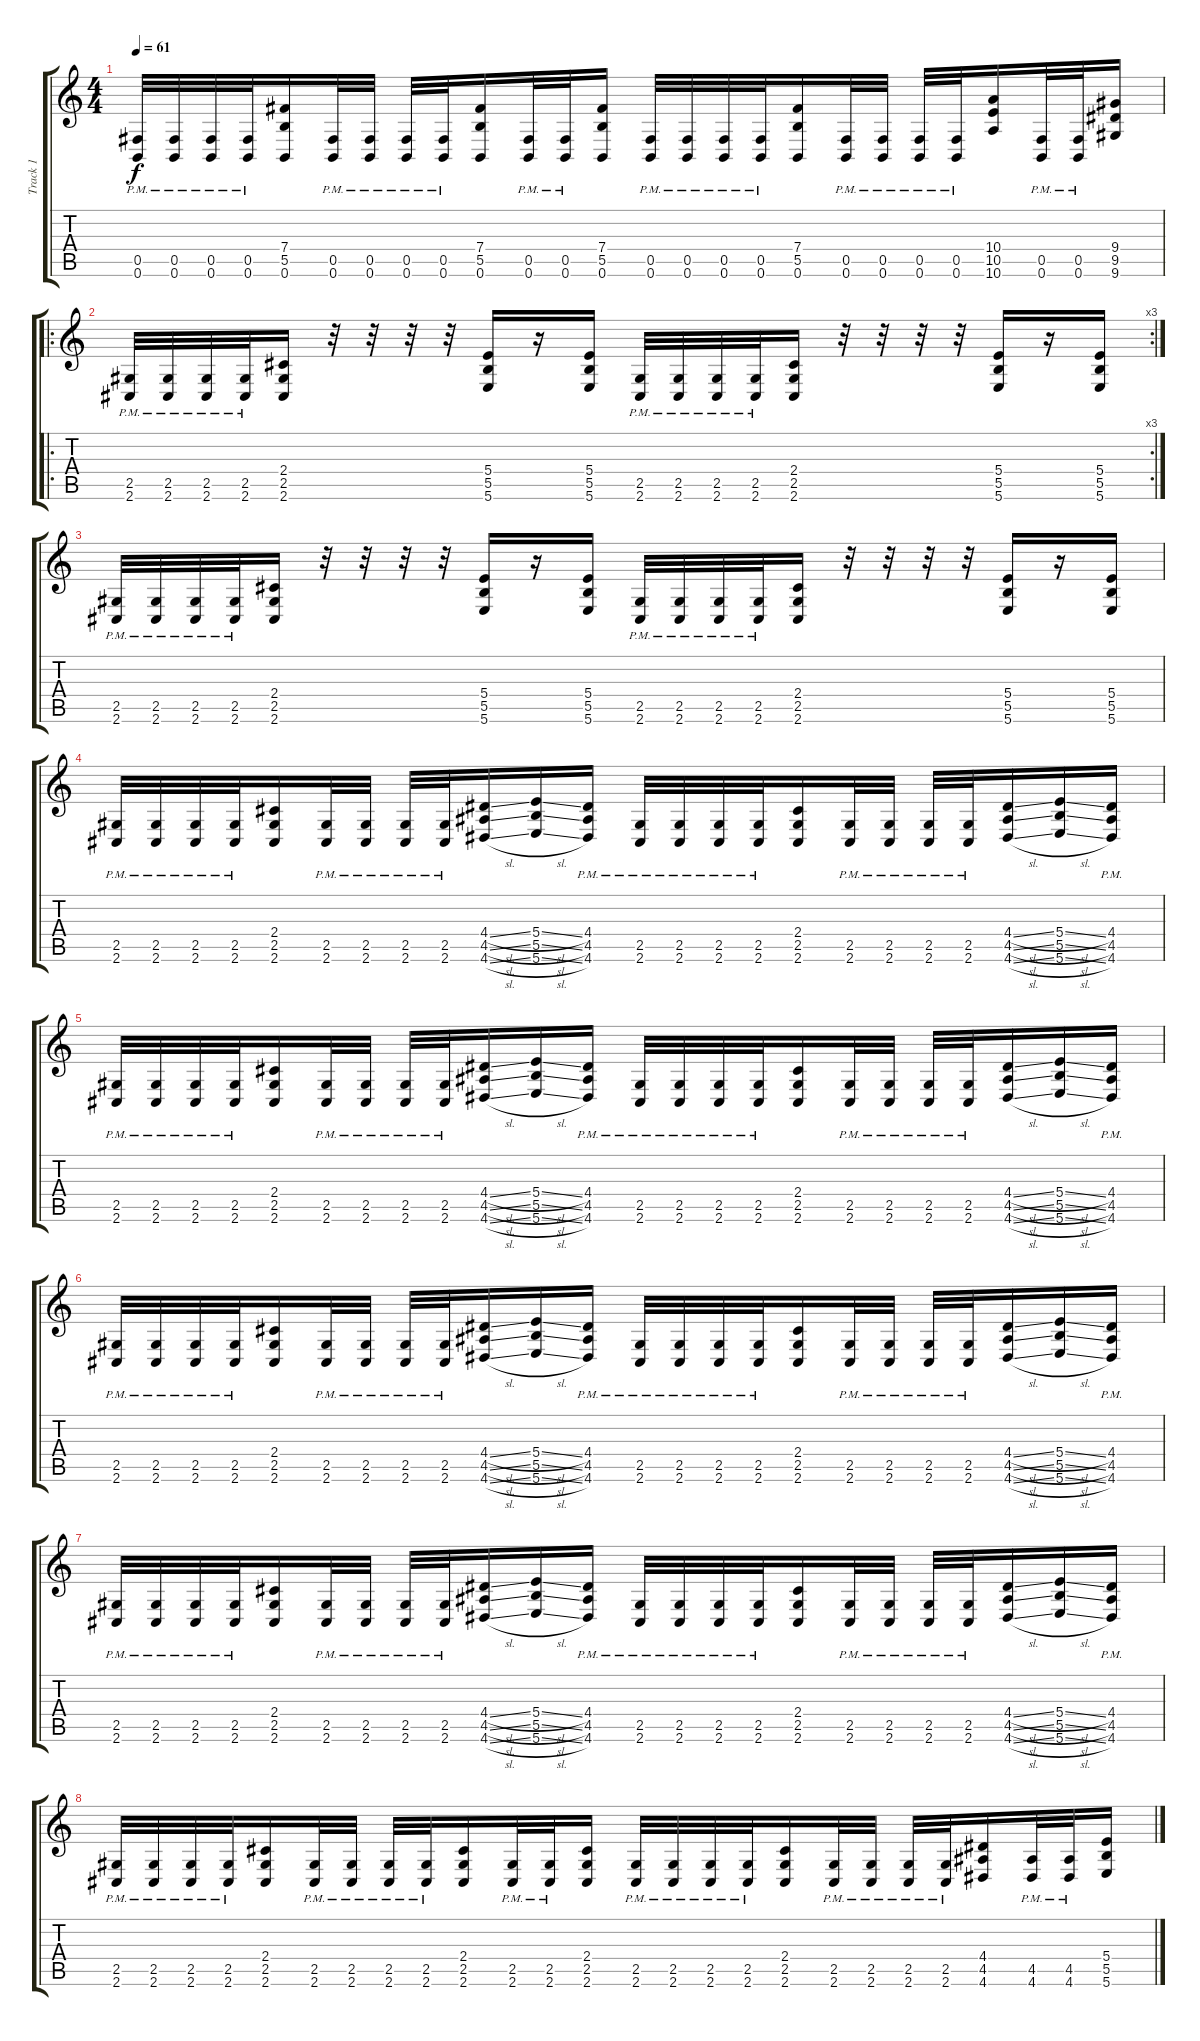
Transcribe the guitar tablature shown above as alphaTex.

\track ("Track 1" "Track 1") {solo instrument distortionguitar}
\staff {score tabs}
\tuning (Db4 Ab3 E3 B2 Gb2 B1) {hide}
\ts (4 4)
\tempo 61
\clef g2
\ks c
(0.5{pm} 0.6{pm}).32{dy f} (0.5{pm} 0.6{pm}).32 (0.5{pm} 0.6{pm}).32 (0.5{pm} 0.6{pm}).32 (7.4 5.5 0.6).16 (0.5{pm} 0.6{pm}).32 (0.5{pm} 0.6{pm}).32 (0.5{pm} 0.6{pm}).32 (0.5{pm} 0.6{pm}).32 (7.4 5.5 0.6).16 (0.5{pm} 0.6{pm}).32 (0.5{pm} 0.6{pm}).32 (7.4 5.5 0.6).16 (0.5{pm} 0.6{pm}).32 (0.5{pm} 0.6{pm}).32 (0.5{pm} 0.6{pm}).32 (0.5{pm} 0.6{pm}).32 (7.4 5.5 0.6).16 (0.5{pm} 0.6{pm}).32 (0.5{pm} 0.6{pm}).32 (0.5{pm} 0.6{pm}).32 (0.5{pm} 0.6{pm}).32 (10.4 10.5 10.6).16 (0.5{pm} 0.6{pm}).32 (0.5{pm} 0.6{pm}).32 (9.4 9.5 9.6).16 |
\ro
\rc 3
(2.5{pm} 2.6{pm}).32{balance 0} (2.5{pm} 2.6{pm}).32 (2.5{pm} 2.6{pm}).32 (2.5{pm} 2.6{pm}).32 (2.4 2.5 2.6).16 r.32 r.32 r.32 r.32 (5.4 5.5 5.6).16 r.16 (5.4 5.5 5.6).16 (2.5{pm} 2.6{pm}).32 (2.5{pm} 2.6{pm}).32 (2.5{pm} 2.6{pm}).32 (2.5{pm} 2.6{pm}).32 (2.4 2.5 2.6).16 r.32 r.32 r.32 r.32 (5.4 5.5 5.6).16 r.16 (5.4 5.5 5.6).16 |
(2.5{pm} 2.6{pm}).32 (2.5{pm} 2.6{pm}).32 (2.5{pm} 2.6{pm}).32 (2.5{pm} 2.6{pm}).32 (2.4 2.5 2.6).16 r.32 r.32 r.32 r.32 (5.4 5.5 5.6).16 r.16 (5.4 5.5 5.6).16 (2.5{pm} 2.6{pm}).32 (2.5{pm} 2.6{pm}).32 (2.5{pm} 2.6{pm}).32 (2.5{pm} 2.6{pm}).32 (2.4 2.5 2.6).16 r.32 r.32 r.32 r.32 (5.4 5.5 5.6).16 r.16 (5.4 5.5 5.6).16 |
(2.5{pm} 2.6{pm}).32 (2.5{pm} 2.6{pm}).32 (2.5{pm} 2.6{pm}).32 (2.5{pm} 2.6{pm}).32 (2.4 2.5 2.6).16 (2.5{pm} 2.6{pm}).32 (2.5{pm} 2.6{pm}).32 (2.5{pm} 2.6{pm}).32 (2.5{pm} 2.6{pm}).32 (4.4{sl} 4.5{sl} 4.6{sl}).16 (5.4{sl} 5.5{sl} 5.6{sl}).16 (4.4 4.5{pm} 4.6{pm}).16 (2.5{pm} 2.6{pm}).32 (2.5{pm} 2.6{pm}).32 (2.5{pm} 2.6{pm}).32 (2.5{pm} 2.6{pm}).32 (2.4 2.5 2.6).16 (2.5{pm} 2.6{pm}).32 (2.5{pm} 2.6{pm}).32 (2.5{pm} 2.6{pm}).32 (2.5{pm} 2.6{pm}).32 (4.4{sl} 4.5{sl} 4.6{sl}).16 (5.4{sl} 5.5{sl} 5.6{sl}).16 (4.4 4.5{pm} 4.6{pm}).16 |
(2.5{pm} 2.6{pm}).32 (2.5{pm} 2.6{pm}).32 (2.5{pm} 2.6{pm}).32 (2.5{pm} 2.6{pm}).32 (2.4 2.5 2.6).16 (2.5{pm} 2.6{pm}).32 (2.5{pm} 2.6{pm}).32 (2.5{pm} 2.6{pm}).32 (2.5{pm} 2.6{pm}).32 (4.4{sl} 4.5{sl} 4.6{sl}).16 (5.4{sl} 5.5{sl} 5.6{sl}).16 (4.4 4.5{pm} 4.6{pm}).16 (2.5{pm} 2.6{pm}).32 (2.5{pm} 2.6{pm}).32 (2.5{pm} 2.6{pm}).32 (2.5{pm} 2.6{pm}).32 (2.4 2.5 2.6).16 (2.5{pm} 2.6{pm}).32 (2.5{pm} 2.6{pm}).32 (2.5{pm} 2.6{pm}).32 (2.5{pm} 2.6{pm}).32 (4.4{sl} 4.5{sl} 4.6{sl}).16 (5.4{sl} 5.5{sl} 5.6{sl}).16 (4.4 4.5{pm} 4.6{pm}).16 |
(2.5{pm} 2.6{pm}).32 (2.5{pm} 2.6{pm}).32 (2.5{pm} 2.6{pm}).32 (2.5{pm} 2.6{pm}).32 (2.4 2.5 2.6).16 (2.5{pm} 2.6{pm}).32 (2.5{pm} 2.6{pm}).32 (2.5{pm} 2.6{pm}).32 (2.5{pm} 2.6{pm}).32 (4.4{sl} 4.5{sl} 4.6{sl}).16 (5.4{sl} 5.5{sl} 5.6{sl}).16 (4.4 4.5{pm} 4.6{pm}).16 (2.5{pm} 2.6{pm}).32 (2.5{pm} 2.6{pm}).32 (2.5{pm} 2.6{pm}).32 (2.5{pm} 2.6{pm}).32 (2.4 2.5 2.6).16 (2.5{pm} 2.6{pm}).32 (2.5{pm} 2.6{pm}).32 (2.5{pm} 2.6{pm}).32 (2.5{pm} 2.6{pm}).32 (4.4{sl} 4.5{sl} 4.6{sl}).16 (5.4{sl} 5.5{sl} 5.6{sl}).16 (4.4 4.5{pm} 4.6{pm}).16 |
(2.5{pm} 2.6{pm}).32 (2.5{pm} 2.6{pm}).32 (2.5{pm} 2.6{pm}).32 (2.5{pm} 2.6{pm}).32 (2.4 2.5 2.6).16 (2.5{pm} 2.6{pm}).32 (2.5{pm} 2.6{pm}).32 (2.5{pm} 2.6{pm}).32 (2.5{pm} 2.6{pm}).32 (4.4{sl} 4.5{sl} 4.6{sl}).16 (5.4{sl} 5.5{sl} 5.6{sl}).16 (4.4 4.5{pm} 4.6{pm}).16 (2.5{pm} 2.6{pm}).32 (2.5{pm} 2.6{pm}).32 (2.5{pm} 2.6{pm}).32 (2.5{pm} 2.6{pm}).32 (2.4 2.5 2.6).16 (2.5{pm} 2.6{pm}).32 (2.5{pm} 2.6{pm}).32 (2.5{pm} 2.6{pm}).32 (2.5{pm} 2.6{pm}).32 (4.4{sl} 4.5{sl} 4.6{sl}).16 (5.4{sl} 5.5{sl} 5.6{sl}).16 (4.4 4.5{pm} 4.6{pm}).16 |
(2.5{pm} 2.6{pm}).32{balance 8} (2.5{pm} 2.6{pm}).32 (2.5{pm} 2.6{pm}).32 (2.5{pm} 2.6{pm}).32 (2.4 2.5 2.6).16 (2.5{pm} 2.6{pm}).32 (2.5{pm} 2.6{pm}).32 (2.5{pm} 2.6{pm}).32 (2.5{pm} 2.6{pm}).32 (2.4 2.5 2.6).16 (2.5{pm} 2.6{pm}).32 (2.5{pm} 2.6{pm}).32 (2.4 2.5 2.6).16 (2.5{pm} 2.6{pm}).32 (2.5{pm} 2.6{pm}).32 (2.5{pm} 2.6{pm}).32 (2.5{pm} 2.6{pm}).32 (2.4 2.5 2.6).16 (2.5{pm} 2.6{pm}).32 (2.5{pm} 2.6{pm}).32 (2.5{pm} 2.6{pm}).32 (2.5{pm} 2.6{pm}).32 (4.4 4.5 4.6).16 (4.5{pm} 4.6{pm}).32 (4.5{pm} 4.6{pm}).32 (5.4 5.5 5.6).16
